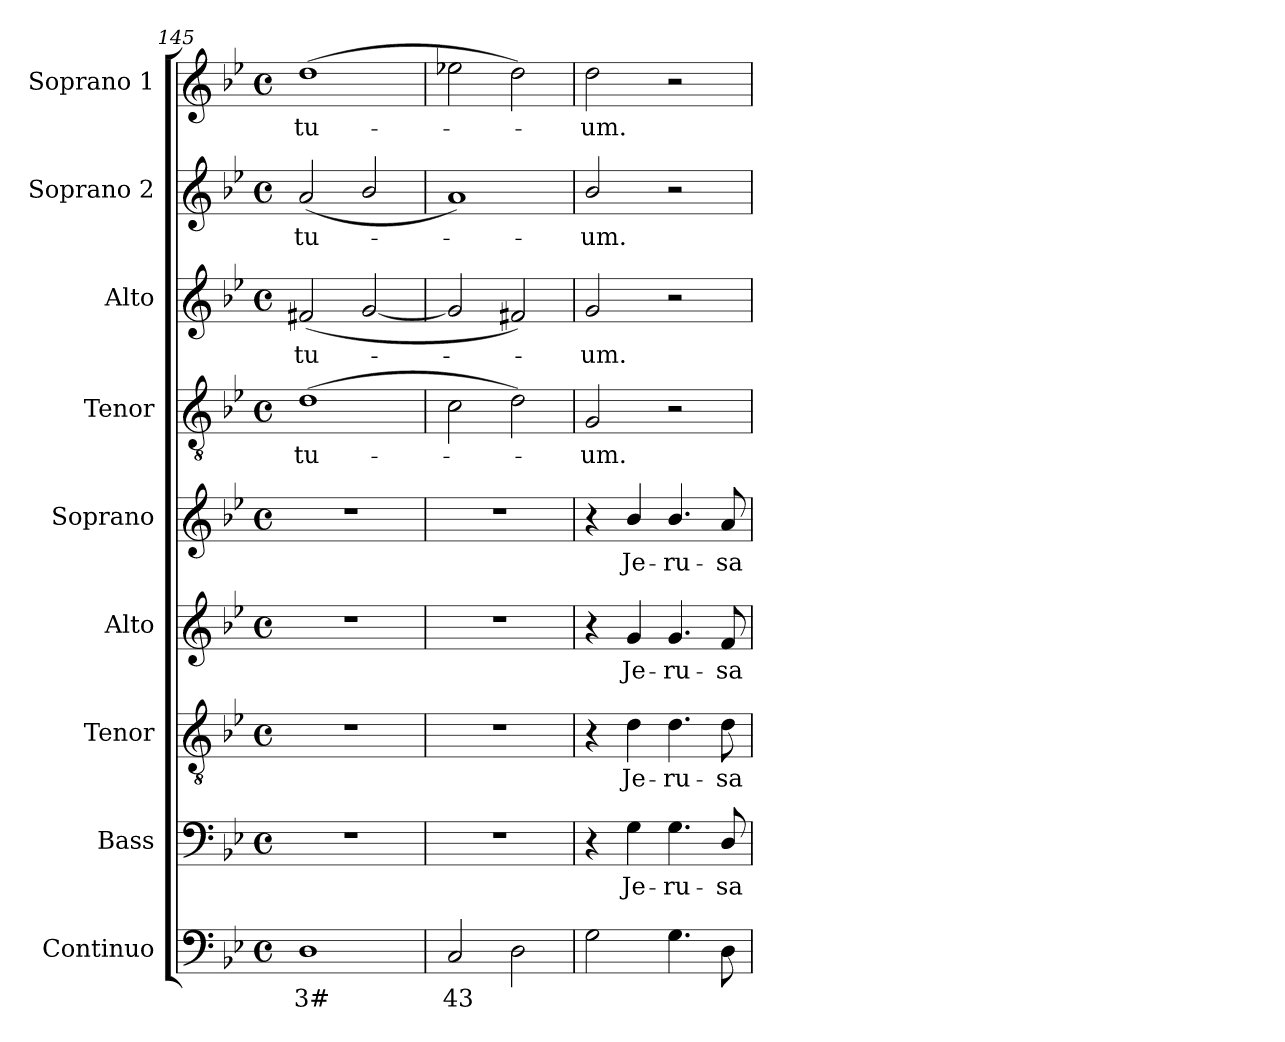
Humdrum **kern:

**kern	**text	**kern	**text	**kern	**text	**kern	**text	**kern	**text	**kern	**text	**kern	**text	**kern	**text	**kern	**text
*part9	*part9	*part8	*part8	*part7	*part7	*part6	*part6	*part5	*part5	*part4	*part4	*part3	*part3	*part2	*part2	*part1	*part1
*staff9	*staff9	*staff8	*staff8	*staff7	*staff7	*staff6	*staff6	*staff5	*staff5	*staff4	*staff4	*staff3	*staff3	*staff2	*staff2	*staff1	*staff1
*I"Continuo	*	*I"Bass	*	*I"Tenor	*	*I"Alto	*	*I"Soprano	*	*I"Tenor	*	*I"Alto	*	*I"Soprano 2	*	*I"Soprano 1	*
*I'Cont.	*	*I'B.	*	*I'T.	*	*I'A.	*	*I'S.	*	*I'T.	*	*I'A.	*	*I'S2.	*	*I'S1.	*
*clefF4	*	*clefF4	*	*clefGv2	*	*clefG2	*	*clefG2	*	*clefGv2	*	*clefG2	*	*clefG2	*	*clefG2	*
*	*	*	*	*ITrd7c12	*	*	*	*	*	*ITrd7c12	*	*	*	*	*	*	*
*k[b-e-]	*	*k[b-e-]	*	*k[b-e-]	*	*k[b-e-]	*	*k[b-e-]	*	*k[b-e-]	*	*k[b-e-]	*	*k[b-e-]	*	*k[b-e-]	*
*B-:	*	*B-:	*	*B-:	*	*B-:	*	*B-:	*	*B-:	*	*B-:	*	*B-:	*	*B-:	*
*M4/4	*	*M4/4	*	*M4/4	*	*M4/4	*	*M4/4	*	*M4/4	*	*M4/4	*	*M4/4	*	*M4/4	*
*met(c)	*	*met(c)	*	*met(c)	*	*met(c)	*	*met(c)	*	*met(c)	*	*met(c)	*	*met(c)	*	*met(c)	*
=145	=145	=145	=145	=145	=145	=145	=145	=145	=145	=145	=145	=145	=145	=145	=145	=145	=145
!	!LO:LY:b:color=#000000	!	!	!	!	!	!	!	!	!	!	!	!	!	!	!	!
!	!	!	!	!	!	!	!	!	!	!	!LO:LY:b:color=#000000	!	!	!	!	!	!
!	!	!	!	!	!	!	!	!	!	!	!	!	!LO:LY:b:color=#000000	!	!	!	!
!	!	!	!	!	!	!	!	!	!	!	!	!	!	!	!LO:LY:b:color=#000000	!	!
!	!	!	!	!	!	!	!	!	!	!	!	!	!	!	!	!	!LO:LY:b:color=#000000
1Di	3#	1r	.	1r	.	1r	.	1r	.	(1Di	tu-	(2f#Xi/	tu-	(2ai/	tu-	(1ddi	tu-
.	.	.	.	.	.	.	.	.	.	.	.	[<2gi/	.	2b-i/	.	.	.
=146	=146	=146	=146	=146	=146	=146	=146	=146	=146	=146	=146	=146	=146	=146	=146	=146	=146
!	!LO:LY:b:color=#000000	!	!	!	!	!	!	!	!	!	!	!	!	!	!	!	!
2Ci/	43	1r	.	1r	.	1r	.	1r	.	2Ci\	.	2gi/]	.	1ai)	.	2ee-Xi\	.
2Di\	.	.	.	.	.	.	.	.	.	2Di\)	.	2f#Xi/)	.	.	.	2ddi\)	.
=147	=147	=147	=147	=147	=147	=147	=147	=147	=147	=147	=147	=147	=147	=147	=147	=147	=147
!	!	!	!	!	!	!	!	!	!	!	!LO:LY:b:color=#000000	!	!	!	!	!	!
!	!	!	!	!	!	!	!	!	!	!	!	!	!LO:LY:b:color=#000000	!	!	!	!
!	!	!	!	!	!	!	!	!	!	!	!	!	!	!	!LO:LY:b:color=#000000	!	!
!	!	!	!	!	!	!	!	!	!	!	!	!	!	!	!	!	!LO:LY:b:color=#000000
2Gi\	.	4r	.	4r	.	4r	.	4r	.	2GGi/	-um.	2gi/	-um.	2b-i/	-um.	2ddi\	-um.
!	!	!	!LO:LY:b:color=#000000	!	!	!	!	!	!	!	!	!	!	!	!	!	!
!	!	!	!	!	!LO:LY:b:color=#000000	!	!	!	!	!	!	!	!	!	!	!	!
!	!	!	!	!	!	!	!LO:LY:b:color=#000000	!	!	!	!	!	!	!	!	!	!
!	!	!	!	!	!	!	!	!	!LO:LY:b:color=#000000	!	!	!	!	!	!	!	!
.	.	4Gi\	Je-	4Di\	Je-	4gi/	Je-	4b-i/	Je-	.	.	.	.	.	.	.	.
!	!	!	!LO:LY:b:color=#000000	!	!	!	!	!	!	!	!	!	!	!	!	!	!
!	!	!	!	!	!LO:LY:b:color=#000000	!	!	!	!	!	!	!	!	!	!	!	!
!	!	!	!	!	!	!	!LO:LY:b:color=#000000	!	!	!	!	!	!	!	!	!	!
!	!	!	!	!	!	!	!	!	!LO:LY:b:color=#000000	!	!	!	!	!	!	!	!
4.Gi\	.	4.Gi\	-ru-	4.Di\	-ru-	4.gi/	-ru-	4.b-i/	-ru-	2r	.	2r	.	2r	.	2r	.
!	!	!	!LO:LY:b:color=#000000	!	!	!	!	!	!	!	!	!	!	!	!	!	!
!	!	!	!	!	!LO:LY:b:color=#000000	!	!	!	!	!	!	!	!	!	!	!	!
!	!	!	!	!	!	!	!LO:LY:b:color=#000000	!	!	!	!	!	!	!	!	!	!
!	!	!	!	!	!	!	!	!	!LO:LY:b:color=#000000	!	!	!	!	!	!	!	!
8Di\	.	8Di/	-sa-	8Di\	-sa-	8fi/	-sa-	8ai/	-sa-	.	.	.	.	.	.	.	.
=	=	=	=	=	=	=	=	=	=	=	=	=	=	=	=	=	=
*-	*-	*-	*-	*-	*-	*-	*-	*-	*-	*-	*-	*-	*-	*-	*-	*-	*-
